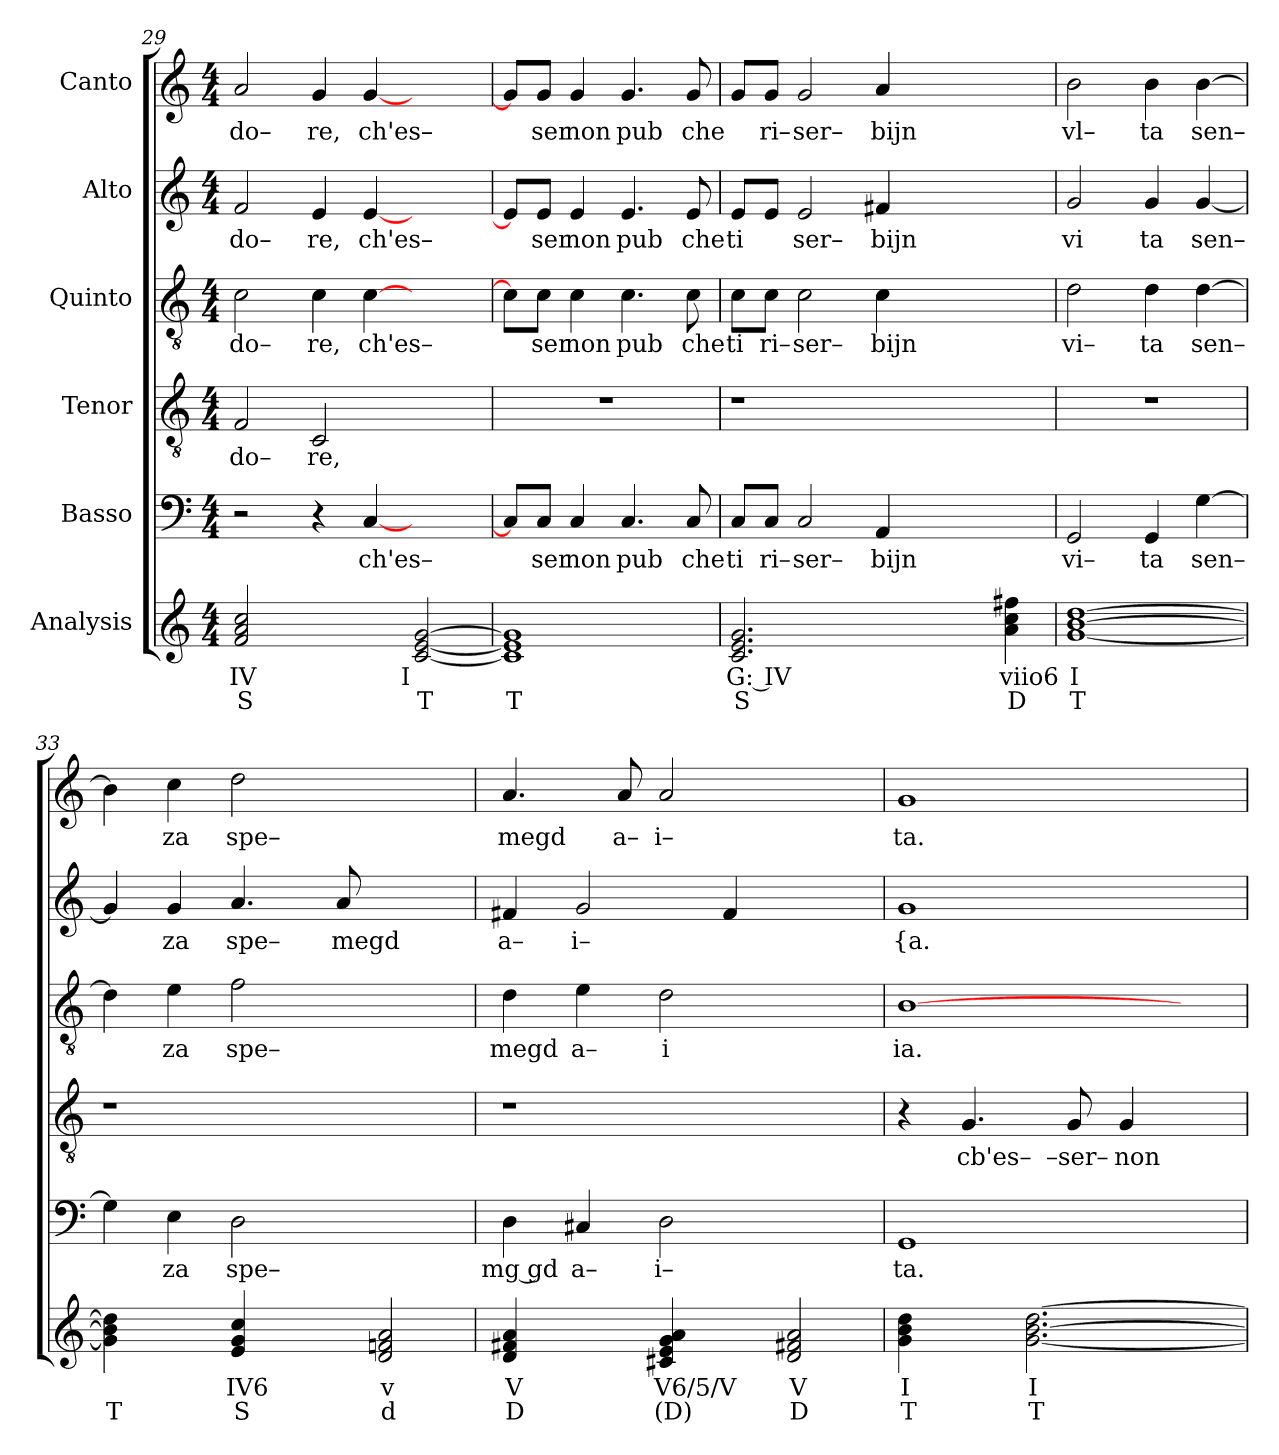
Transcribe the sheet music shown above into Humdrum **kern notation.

**kern	**text	**text	**kern	**text	**kern	**text	**kern	**text	**kern	**text	**kern	**text
*part6	*part6	*part6	*part5	*part5	*part4	*part4	*part3	*part3	*part2	*part2	*part1	*part1
*staff6	*staff6	*staff6	*staff5	*staff5	*staff4	*staff4	*staff3	*staff3	*staff2	*staff2	*staff1	*staff1
*I"Analysis	*	*	*I"Basso	*	*I"Tenor	*	*I"Quinto	*	*I"Alto	*	*I"Canto	*
*	*	*	*clefF4	*	*clefGv2	*	*clefGv2	*	*clefG2	*	*clefG2	*
*k[]	*	*	*k[]	*	*k[]	*	*k[]	*	*k[]	*	*k[]	*
*M4/4	*	*	*M4/4	*	*M4/4	*	*M4/4	*	*M4/4	*	*M4/4	*
=29	=29	=29	=29	=29	=29	=29	=29	=29	=29	=29	=29	=29
!	!	!	!	!	!	!LO:LY:b	!	!	!	!	!	!
!	!	!	!	!	!	!	!	!LO:LY:b	!	!	!	!
!	!	!	!	!	!	!	!	!	!	!LO:LY:b	!	!
!	!	!	!	!	!	!	!	!	!	!	!	!LO:LY:b
2f 2a 2cc	IV	S	2r	.	2F/	do–	2c\	do–	2f/	do–	2a/	do–
!	!	!	!	!	!	!LO:LY:b	!	!	!	!	!	!
!	!	!	!	!	!	!	!	!LO:LY:b	!	!	!	!
!	!	!	!	!	!	!	!	!	!	!LO:LY:b	!	!
!	!	!	!	!	!	!	!	!	!	!	!	!LO:LY:b
2ryy	.	.	4r	.	2C/	re,	4c\	re,	4e/	re,	4g/	re,
!	!	!	!	!LO:LY:b	!	!	!	!	!	!	!	!
!	!	!	!	!	!	!	!	!LO:LY:b	!	!	!	!
!	!	!	!	!	!	!	!	!	!	!LO:LY:b	!	!
!	!	!	!	!	!	!	!	!	!	!	!	!LO:LY:b
.	.	.	[4C/	ch'es–	.	.	[4c\	ch'es–	[4e/	ch'es–	[4g/	ch'es–
[2c [2e [2g	I	T	2ryy	.	2ryy	.	2ryy	.	2ryy	.	2ryy	.
=30	=30	=30	=30	=30	=30	=30	=30	=30	=30	=30	=30	=30
1c] 1e] 1g]	.	T	8C/L]	.	1r	.	8c\L]	.	8e/L]	.	8g/L]	.
!	!	!	!	!LO:LY:b	!	!	!	!	!	!	!	!
!	!	!	!	!	!	!	!	!LO:LY:b	!	!	!	!
!	!	!	!	!	!	!	!	!	!	!LO:LY:b	!	!
!	!	!	!	!	!	!	!	!	!	!	!	!LO:LY:b
.	.	.	8C/J	ser	.	.	8c\J	ser	8e/J	ser	8g/J	ser
!	!	!	!	!LO:LY:b	!	!	!	!	!	!	!	!
!	!	!	!	!	!	!	!	!LO:LY:b	!	!	!	!
!	!	!	!	!	!	!	!	!	!	!LO:LY:b	!	!
!	!	!	!	!	!	!	!	!	!	!	!	!LO:LY:b
.	.	.	4C/	non	.	.	4c\	non	4e/	non	4g/	non
!	!	!	!	!LO:LY:b	!	!	!	!	!	!	!	!
!	!	!	!	!	!	!	!	!LO:LY:b	!	!	!	!
!	!	!	!	!	!	!	!	!	!	!LO:LY:b	!	!
!	!	!	!	!	!	!	!	!	!	!	!	!LO:LY:b
.	.	.	4.C/	pub	.	.	4.c\	pub	4.e/	pub	4.g/	pub
!	!	!	!	!LO:LY:b	!	!	!	!	!	!	!	!
!	!	!	!	!	!	!	!	!LO:LY:b	!	!	!	!
!	!	!	!	!	!	!	!	!	!	!LO:LY:b	!	!
!	!	!	!	!	!	!	!	!	!	!	!	!LO:LY:b
.	.	.	8C/	che	.	.	8c\	che	8e/	che	8g/	che
=31	=31	=31	=31	=31	=31	=31	=31	=31	=31	=31	=31	=31
!	!	!	!	!LO:LY:b	!	!	!	!	!	!	!	!
!	!	!	!	!	!	!	!	!LO:LY:b	!	!	!	!
!	!	!	!	!	!	!	!	!	!	!LO:LY:b	!	!
2.c 2.e 2.g	G: IV	S	8C/L	ti	1r	.	8c\L	ti	8e/L	ti	8g/L	.
!	!	!	!	!LO:LY:b	!	!	!	!	!	!	!	!
!	!	!	!	!	!	!	!	!LO:LY:b	!	!	!	!
!	!	!	!	!	!	!	!	!	!	!	!	!LO:LY:b
.	.	.	8C/J	ri–	.	.	8c\J	ri–	8e/J	.	8g/J	ri–
!	!	!	!	!LO:LY:b	!	!	!	!	!	!	!	!
!	!	!	!	!	!	!	!	!LO:LY:b	!	!	!	!
!	!	!	!	!	!	!	!	!	!	!LO:LY:b	!	!
!	!	!	!	!	!	!	!	!	!	!	!	!LO:LY:b
.	.	.	2C/	ser–	.	.	2c\	ser–	2e/	ser–	2g/	ser–
!	!	!	!	!LO:LY:b	!	!	!	!	!	!	!	!
!	!	!	!	!	!	!	!	!LO:LY:b	!	!	!	!
!	!	!	!	!	!	!	!	!	!	!LO:LY:b	!	!
!	!	!	!	!	!	!	!	!	!	!	!	!LO:LY:b
2.ryy	.	.	4AA/	bijn	.	.	4c\	bijn	4f#X/	bijn	4a/	bijn
.	.	.	2.ryy	.	2.ryy	.	2.ryy	.	2.ryy	.	2.ryy	.
4a 4cc 4ff#X	viio6	D	.	.	.	.	.	.	.	.	.	.
=32	=32	=32	=32	=32	=32	=32	=32	=32	=32	=32	=32	=32
!	!	!	!	!LO:LY:b	!	!	!	!	!	!	!	!
!	!	!	!	!	!	!	!	!LO:LY:b	!	!	!	!
!	!	!	!	!	!	!	!	!	!	!LO:LY:b	!	!
!	!	!	!	!	!	!	!	!	!	!	!	!LO:LY:b
[1g [1b [1dd	I	T	2GG/	vi–	1r	.	2d\	vi–	2g/	vi	2b\	vl–
!	!	!	!	!LO:LY:b	!	!	!	!	!	!	!	!
!	!	!	!	!	!	!	!	!LO:LY:b	!	!	!	!
!	!	!	!	!	!	!	!	!	!	!LO:LY:b	!	!
!	!	!	!	!	!	!	!	!	!	!	!	!LO:LY:b
.	.	.	4GG/	ta	.	.	4d\	ta	4g/	ta	4b\	ta
!	!	!	!	!LO:LY:b	!	!	!	!	!	!	!	!
!	!	!	!	!	!	!	!	!LO:LY:b	!	!	!	!
!	!	!	!	!	!	!	!	!	!	!LO:LY:b	!	!
!	!	!	!	!	!	!	!	!	!	!	!	!LO:LY:b
.	.	.	[4G\	sen–	.	.	[4d\	sen–	[4g/	sen–	[4b\	sen–
=33	=33	=33	=33	=33	=33	=33	=33	=33	=33	=33	=33	=33
4g] 4b] 4dd]	.	T	4G\]	.	1r	.	4d\]	.	4g/]	.	4b\]	.
!	!	!	!	!LO:LY:b	!	!	!	!	!	!	!	!
!	!	!	!	!	!	!	!	!LO:LY:b	!	!	!	!
!	!	!	!	!	!	!	!	!	!	!LO:LY:b	!	!
!	!	!	!	!	!	!	!	!	!	!	!	!LO:LY:b
4ryy	.	.	4E\	za	.	.	4e\	za	4g/	za	4cc\	za
!	!	!	!	!LO:LY:b	!	!	!	!	!	!	!	!
!	!	!	!	!	!	!	!	!LO:LY:b	!	!	!	!
!	!	!	!	!	!	!	!	!	!	!LO:LY:b	!	!
!	!	!	!	!	!	!	!	!	!	!	!	!LO:LY:b
4e 4g 4cc	IV6	S	2D\	spe–	.	.	2f\	spe–	4.a/	spe–	2dd\	spe–
4ryy	.	.	.	.	.	.	.	.	.	.	.	.
!	!	!	!	!	!	!	!	!	!	!LO:LY:b	!	!
.	.	.	.	.	.	.	.	.	8a/	megd	.	.
2d 2fn 2a	v	d	2ryy	.	2ryy	.	2ryy	.	2ryy	.	2ryy	.
=34	=34	=34	=34	=34	=34	=34	=34	=34	=34	=34	=34	=34
!	!	!	!	!LO:LY:b	!	!	!	!	!	!	!	!
!	!	!	!	!	!	!	!	!LO:LY:b	!	!	!	!
!	!	!	!	!	!	!	!	!	!	!LO:LY:b	!	!
!	!	!	!	!	!	!	!	!	!	!	!	!LO:LY:b
4d 4f#X 4a	V	D	4D\	mg gd	1r	.	4d\	megd	4f#X/	a–	4.a/	megd
!	!	!	!	!LO:LY:b	!	!	!	!	!	!	!	!
!	!	!	!	!	!	!	!	!LO:LY:b	!	!	!	!
!	!	!	!	!	!	!	!	!	!	!LO:LY:b	!	!
4ryy	.	.	4C#X/	a–	.	.	4e\	a–	2g/	i–	.	.
!	!	!	!	!	!	!	!	!	!	!	!	!LO:LY:b
.	.	.	.	.	.	.	.	.	.	.	8a/	a–
!	!	!	!	!LO:LY:b	!	!	!	!	!	!	!	!
!	!	!	!	!	!	!	!	!LO:LY:b	!	!	!	!
!	!	!	!	!	!	!	!	!	!	!	!	!LO:LY:b
4c#X 4e 4g 4a	V6/5/V	(D)	2D\	i–	.	.	2d\	i	.	.	2a/	i–
4ryy	.	.	.	.	.	.	.	.	4f#/	.	.	.
2d 2f#X 2a	V	D	2ryy	.	2ryy	.	2ryy	.	2ryy	.	2ryy	.
=35	=35	=35	=35	=35	=35	=35	=35	=35	=35	=35	=35	=35
!	!	!	!	!LO:LY:b	!	!	!	!	!	!	!	!
!	!	!	!	!	!	!	!	!LO:LY:b	!	!	!	!
!	!	!	!	!	!	!	!	!	!	!LO:LY:b	!	!
!	!	!	!	!	!	!	!	!	!	!	!	!LO:LY:b
4g 4b 4dd	I	T	1GG	ta.	4r	.	[1B	ia.	1g	{a.	1g	ta.
!	!	!	!	!	!	!LO:LY:b	!	!	!	!	!	!
4ryy	.	.	.	.	4.G/	cb'es–	.	.	.	.	.	.
[2.g [2.b [2.dd	I	T	.	.	.	.	.	.	.	.	.	.
!	!	!	!	!	!	!LO:LY:b	!	!	!	!	!	!
.	.	.	.	.	8G/	–ser–	.	.	.	.	.	.
!	!	!	!	!	!	!LO:LY:b	!	!	!	!	!	!
.	.	.	.	.	4G/	non	.	.	.	.	.	.
.	.	.	4ryy	.	4ryy	.	4ryy	.	4ryy	.	4ryy	.
=	=	=	=	=	=	=	=	=	=	=	=	=
*-	*-	*-	*-	*-	*-	*-	*-	*-	*-	*-	*-	*-
